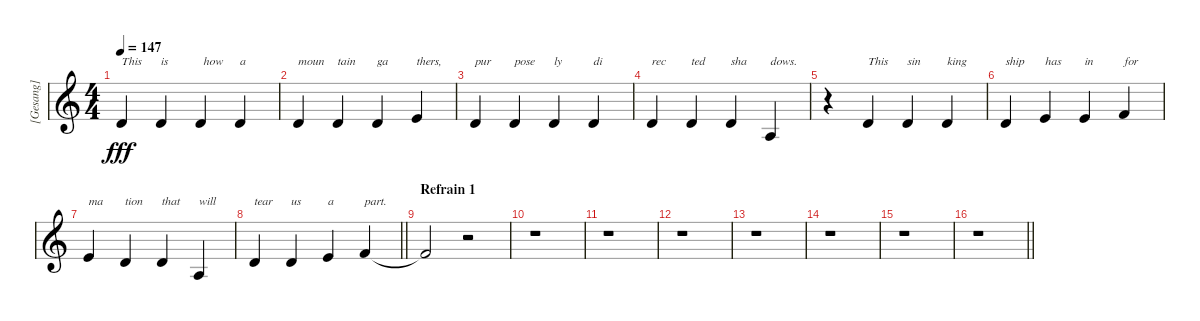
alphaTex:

\track ("[Gesang]" "[Gesang]") {instrument tenorsax}
\staff {score}
\tuning (E4 B3 G3 D3 A2 E2) {hide}
\ts (4 4)
\tempo 147
\clef g2
\ks c
3.2.4{txt "This   " dy fff} 3.2.4{txt "is"} 3.2.4{txt " how "} 3.2.4{txt "a "} |
3.2.4{txt "moun "} 3.2.4{txt "tain "} 3.2.4{txt "ga "} 5.2.4{txt "thers,"} |
3.2.4{txt "pur"} 3.2.4{txt "pose"} 3.2.4{txt "ly "} 3.2.4{txt "di"} |
3.2.4{txt "rec"} 3.2.4{txt "ted "} 3.2.4{txt "sha"} 2.3.4{txt "dows."} |
r.4 3.2.4{txt "This "} 3.2.4{txt "sin "} 3.2.4{txt "king "} |
3.2.4{txt "ship "} 5.2.4{txt "has"} 5.2.4{txt "in "} 6.2.4{txt "for "} |
5.2.4{txt "ma "} 3.2.4{txt "tion "} 3.2.4{txt "that "} 2.3.4{txt "will "} |
\barLineRight lightlight
3.2.4{txt "tear "} 3.2.4{txt "us "} 5.2.4{txt "a "} 6.2.4{txt "part."} |
\section ("" "Refrain 1")
6.2{t}.2 r.2 |
r.1 |
r.1 |
r.1 |
r.1 |
r.1 |
r.1 |
\barLineRight lightlight
r.1
